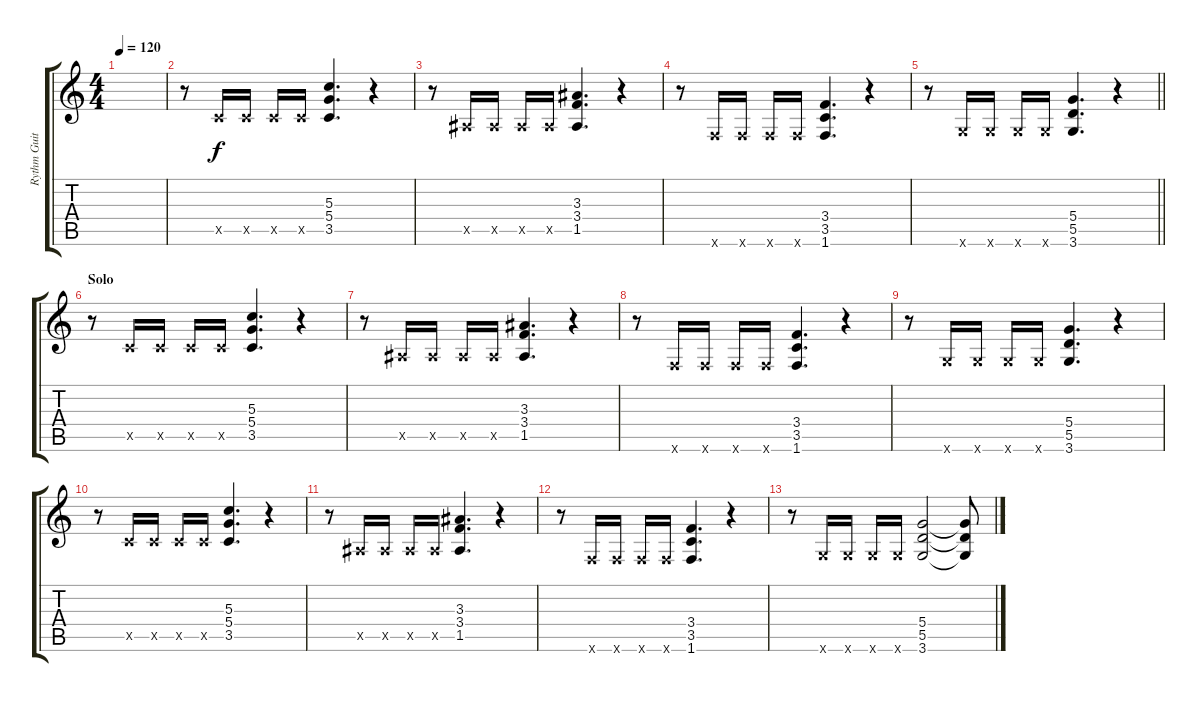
\track ("Rythm Guitar" "Rythm Guit") {instrument distortionguitar}
\staff {score tabs}
\tuning (E4 B3 G3 D3 A2 E2) {hide}
\ts (4 4)
\tempo 120
\clef g2
\ks c
|
r.8{volume 12} 3.5{x}.16 3.5{x}.16 3.5{x}.16 3.5{x}.16 (5.3 5.4 3.5).4{d} r.4 |
r.8 1.5{x}.16 1.5{x}.16 1.5{x}.16 1.5{x}.16 (3.3 3.4 1.5).4{d} r.4 |
r.8 1.6{x}.16 1.6{x}.16 1.6{x}.16 1.6{x}.16 (3.4 3.5 1.6).4{d} r.4 |
\barLineRight lightlight
r.8 3.6{x}.16 3.6{x}.16 3.6{x}.16 3.6{x}.16 (5.4 5.5 3.6).4{d} r.4 |
\section ("" "Solo")
r.8 3.5{x}.16 3.5{x}.16 3.5{x}.16 3.5{x}.16 (5.3 5.4 3.5).4{d} r.4 |
r.8 1.5{x}.16 1.5{x}.16 1.5{x}.16 1.5{x}.16 (3.3 3.4 1.5).4{d} r.4 |
r.8 1.6{x}.16 1.6{x}.16 1.6{x}.16 1.6{x}.16 (3.4 3.5 1.6).4{d} r.4 |
r.8 3.6{x}.16 3.6{x}.16 3.6{x}.16 3.6{x}.16 (5.4 5.5 3.6).4{d} r.4 |
r.8 3.5{x}.16 3.5{x}.16 3.5{x}.16 3.5{x}.16 (5.3 5.4 3.5).4{d} r.4 |
r.8 1.5{x}.16 1.5{x}.16 1.5{x}.16 1.5{x}.16 (3.3 3.4 1.5).4{d} r.4 |
r.8 1.6{x}.16 1.6{x}.16 1.6{x}.16 1.6{x}.16 (3.4 3.5 1.6).4{d} r.4 |
r.8{volume 16} 3.6{x}.16 3.6{x}.16 3.6{x}.16 3.6{x}.16 (5.4 5.5 3.6).2 (5.4{t} 5.5{t} 3.6{t}).8
